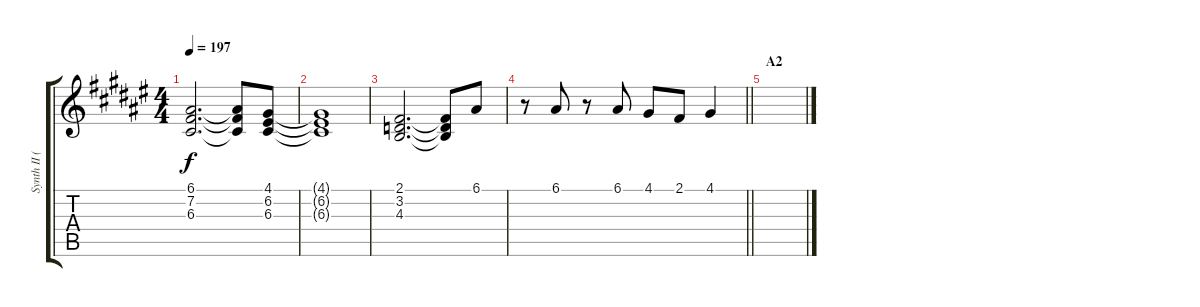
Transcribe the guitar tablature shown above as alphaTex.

\track ("Synth II (Kotobuki Tsumugi)" "Synth II (") {instrument tubularbells}
\staff {score tabs}
\tuning (E4 B3 G3 D3 A2 E2) {hide}
\ts (4 4)
\tempo 197
\clef g2
\ks f#
(6.1 7.2 6.3).2{d dy f} (6.1{t} 7.2{t} 6.3{t}).8 (4.1 6.2 6.3).8 |
(4.1{t} 6.2{t} 6.3{t}).1 |
(2.1 3.2 4.3).2{d} (2.1{t} 3.2{t} 4.3{t}).8 6.1.8 |
\barLineRight lightlight
r.8 6.1.8 r.8 6.1.8 4.1.8 2.1.8 4.1.4 |
\section ("" "A2")
